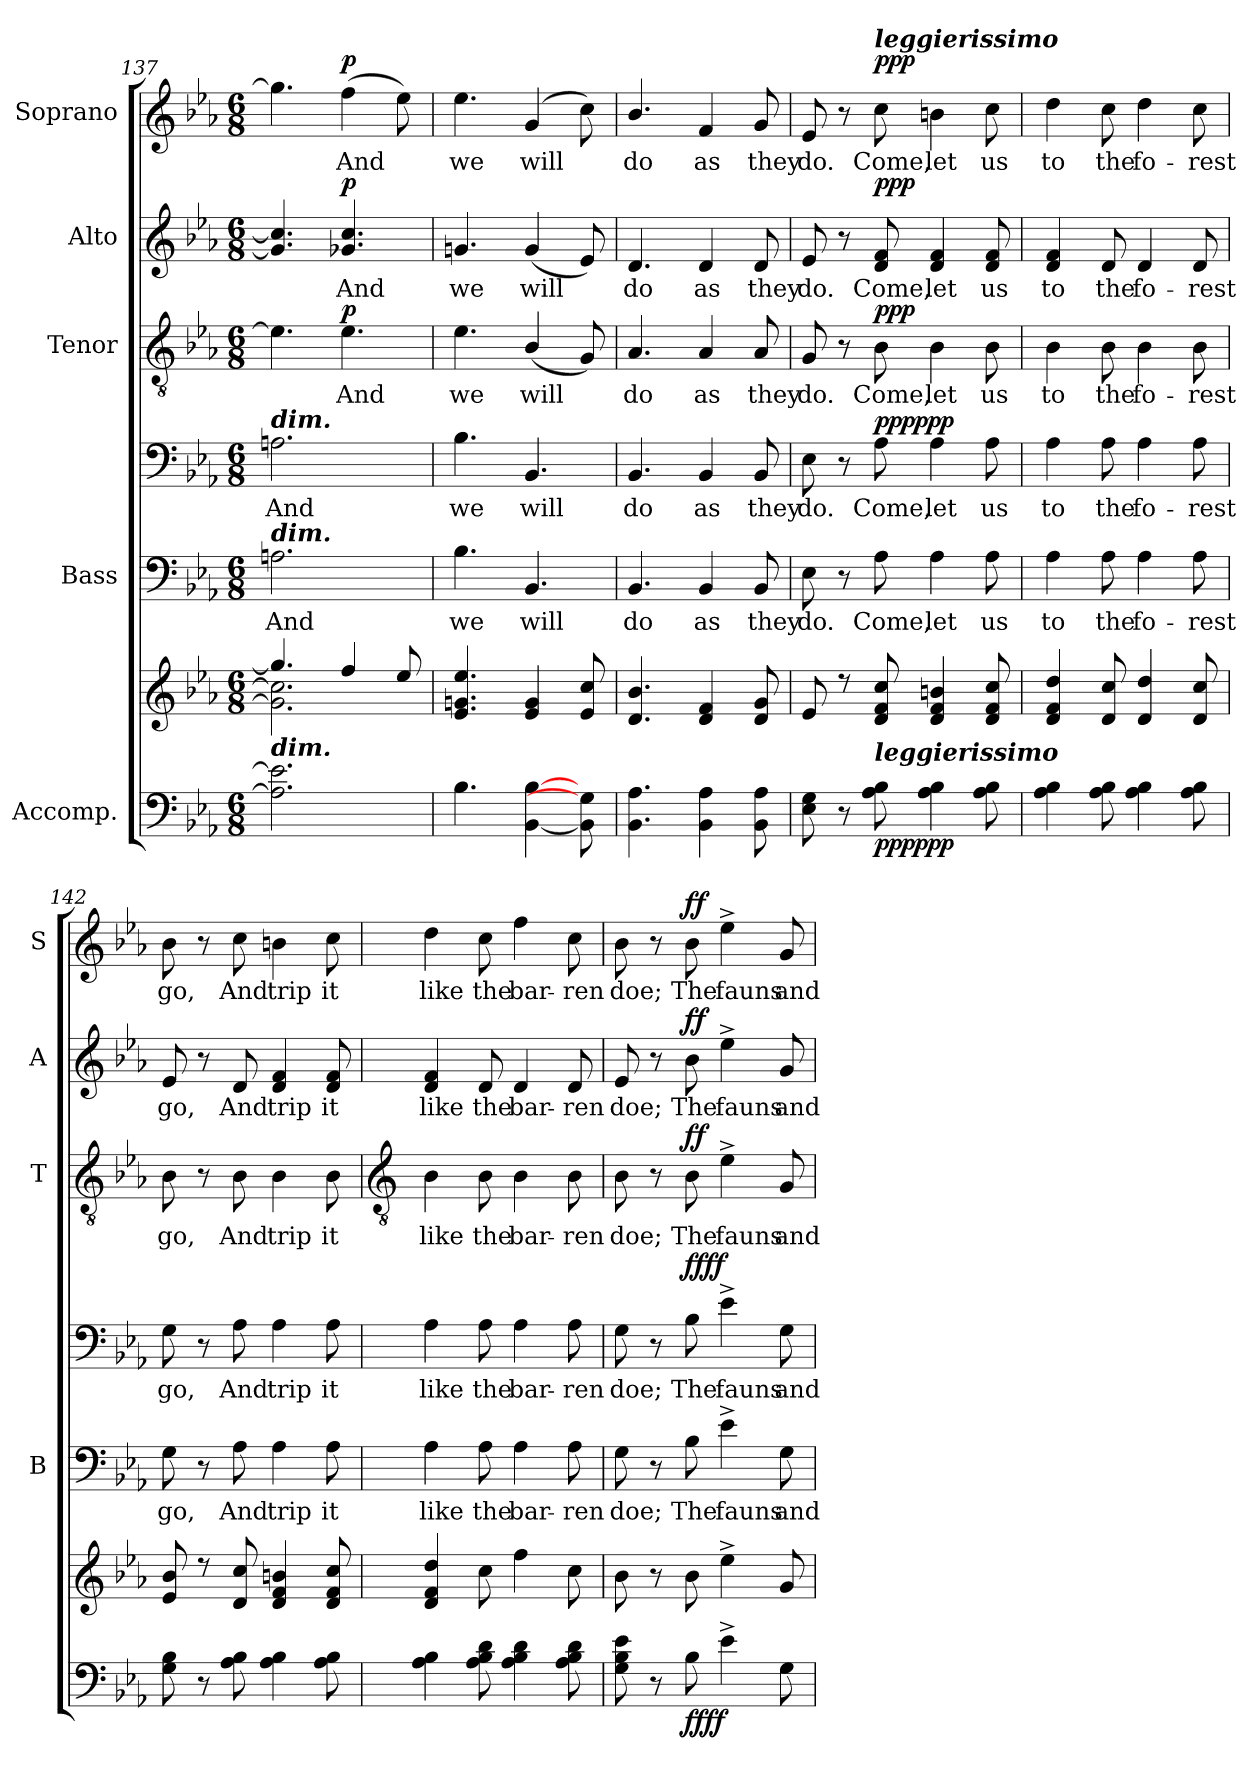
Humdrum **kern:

**kern	**kern	**dynam	**kern	**text	**kern	**text	**dynam	**kern	**text	**dynam	**kern	**text	**dynam	**kern	**text	**dynam
*part5	*part5	*part5	*part4	*part4	*part4	*part4	*part4	*part3	*part3	*part3	*part2	*part2	*part2	*part1	*part1	*part1
*staff7	*staff6	*staff6/7	*staff5	*staff5	*staff4	*staff4	*staff4/5	*staff3	*staff3	*staff3	*staff2	*staff2	*staff2	*staff1	*staff1	*staff1
*I"Accomp.	*	*	*I"Bass	*	*	*	*	*I"Tenor	*	*	*I"Alto	*	*	*I"Soprano	*	*
*	*	*	*I'B	*	*	*	*	*I'T	*	*	*I'A	*	*	*I'S	*	*
*clefF4	*clefG2	*	*clefF4	*	*clefF4	*	*	*clefGv2	*	*	*clefG2	*	*	*clefG2	*	*
*k[b-e-a-]	*k[b-e-a-]	*	*k[b-e-a-]	*	*k[b-e-a-]	*	*	*k[b-e-a-]	*	*	*k[b-e-a-]	*	*	*k[b-e-a-]	*	*
*E-:	*E-:	*	*E-:	*	*E-:	*	*	*E-:	*	*	*E-:	*	*	*E-:	*	*
*M6/8	*M6/8	*	*M6/8	*	*M6/8	*	*	*M6/8	*	*	*M6/8	*	*	*M6/8	*	*
=137	=137	=137	=137	=137	=137	=137	=137	=137	=137	=137	=137	=137	=137	=137	=137	=137
*	*^	*	*	*	*	*	*	*	*	*	*	*	*	*	*	*
!	!	!	!	!	!	!LO:TX:a:Bi:t=dim.	!	!	!	!	!	!	!	!	!	!	!
!	!	!	!	!LO:TX:a:Bi:t=dim.	!	!	!	!	!	!	!	!	!	!	!	!	!
!LO:TX:a:Bi:t=dim.	!	!	!	!	!	!	!	!	!	!	!	!	!	!	!	!	!
!	!	!	!	!	!LO:LY:b	!	!LO:LY:b	!	!	!	!	!	!	!	!	!	!
2.A] 2.e-]	4.gg-/]	2.g-\] 2.cc\]	.	2.An	And	2.An	And	.	4.e-]	.	.	4.g-] 4.cc]	.	.	4.gg-]	.	.
!	!	!	!	!	!	!	!	!	!	!LO:LY:b	!LO:DY:b	!	!LO:LY:b	!LO:DY:b	!	!LO:LY:b	!LO:DY:b
.	4ff/	.	.	.	.	.	.	.	4.e-	And	p	4.g- 4.cc	And	p	(>4ff	And	p
.	8ee-/	.	.	.	.	.	.	.	.	.	.	.	.	.	8ee-)	.	.
=138	=138	=138	=138	=138	=138	=138	=138	=138	=138	=138	=138	=138	=138	=138	=138	=138	=138
!	!	!LO:N:vis=1	!	!	!LO:LY:b	!	!LO:LY:b	!	!	!LO:LY:b	!	!	!LO:LY:b	!	!	!LO:LY:b	!
4.B-	4.e-/ 4.gn/ 4.ee-/	2.ryy	.	4.B-	we	4.B-	we	.	4.e-	we	.	4.gn	we	.	4.ee-	we	.
!	!	!	!	!	!LO:LY:b	!	!LO:LY:b	!	!	!LO:LY:b	!	!	!LO:LY:b	!	!	!LO:LY:b	!
[4BB- [4B-	4e-/ 4g/	.	.	4.BB-	will	4.BB-	will	.	(<4B-/	will	.	(<4g	will	.	(4g	will	.
8BB-] 8G]	8e-/ 8cc/	.	.	.	.	.	.	.	8G)	.	.	8e-)	.	.	8cc)	.	.
=139	=139	=139	=139	=139	=139	=139	=139	=139	=139	=139	=139	=139	=139	=139	=139	=139	=139
!	!	!LO:N:vis=1	!	!	!LO:LY:b	!	!LO:LY:b	!	!	!LO:LY:b	!	!	!LO:LY:b	!	!	!LO:LY:b	!
4.BB- 4.A-	4.d/ 4.b-/	2.ryy	.	4.BB-	do	4.BB-	do	.	4.A-	do	.	4.d	do	.	4.b-/	do	.
!	!	!	!	!	!LO:LY:b	!	!LO:LY:b	!	!	!LO:LY:b	!	!	!LO:LY:b	!	!	!LO:LY:b	!
4BB- 4A-	4d/ 4f/	.	.	4BB-	as	4BB-	as	.	4A-	as	.	4d	as	.	4f	as	.
!	!	!	!	!	!LO:LY:b	!	!LO:LY:b	!	!	!LO:LY:b	!	!	!LO:LY:b	!	!	!LO:LY:b	!
8BB- 8A-	8d/ 8g/	.	.	8BB-	they	8BB-	they	.	8A-	they	.	8d	they	.	8g	they	.
=140	=140	=140	=140	=140	=140	=140	=140	=140	=140	=140	=140	=140	=140	=140	=140	=140	=140
!	!	!LO:N:vis=1	!	!	!LO:LY:b	!	!LO:LY:b	!	!	!LO:LY:b	!	!	!LO:LY:b	!	!	!LO:LY:b	!
8E- 8G	8e-/	2.ryy	.	8E-	do.	8E-	do.	.	8G	do.	.	8e-	do.	.	8e-	do.	.
8r	8r	.	.	8r	.	8r	.	.	8r	.	.	8r	.	.	8r	.	.
!	!	!	!	!	!	!	!	!	!	!	!	!	!	!	!LO:TX:a:Bi:t=leggierissimo	!	!
!	!LO:TX:b:Bi:t=leggierissimo	!	!	!	!	!	!	!	!	!	!	!	!	!	!	!	!
!	!	!	!LO:DY:b=2	!	!LO:LY:b	!	!LO:LY:b	!	!	!LO:LY:b	!	!	!LO:LY:b	!	!	!LO:LY:b	!
!	!	!	!LO:DY:n=1:b	!	!	!	!	!LO:DY:b=2	!	!	!	!	!	!	!	!	!
!	!	!	!	!	!	!	!	!LO:DY:n=1:b	!	!	!LO:DY:b	!	!	!LO:DY:b	!	!	!LO:DY:b
8A- 8B-	8d/ 8f/ 8cc/	.	ppp ppp	8A-	Come,	8A-	Come,	ppp ppp	8B-	Come,	ppp	8d 8f	Come,	ppp	8cc	Come,	ppp
!	!	!	!	!	!LO:LY:b	!	!LO:LY:b	!	!	!LO:LY:b	!	!	!LO:LY:b	!	!	!LO:LY:b	!
4A- 4B-	4d/ 4f/ 4bn/	.	.	4A-	let	4A-	let	.	4B-	let	.	4d 4f	let	.	4bn	let	.
!	!	!	!	!	!LO:LY:b	!	!LO:LY:b	!	!	!LO:LY:b	!	!	!LO:LY:b	!	!	!LO:LY:b	!
8A- 8B-	8d/ 8f/ 8cc/	.	.	8A-	us	8A-	us	.	8B-	us	.	8d 8f	us	.	8cc	us	.
=141	=141	=141	=141	=141	=141	=141	=141	=141	=141	=141	=141	=141	=141	=141	=141	=141	=141
!	!	!LO:N:vis=1	!	!	!LO:LY:b	!	!LO:LY:b	!	!	!LO:LY:b	!	!	!LO:LY:b	!	!	!LO:LY:b	!
4A- 4B-	4d/ 4f/ 4dd/	2.ryy	.	4A-	to	4A-	to	.	4B-	to	.	4d 4f	to	.	4dd	to	.
!	!	!	!	!	!LO:LY:b	!	!LO:LY:b	!	!	!LO:LY:b	!	!	!LO:LY:b	!	!	!LO:LY:b	!
8A- 8B-	8d/ 8cc/	.	.	8A-	the	8A-	the	.	8B-	the	.	8d	the	.	8cc	the	.
!	!	!	!	!	!LO:LY:b	!	!LO:LY:b	!	!	!LO:LY:b	!	!	!LO:LY:b	!	!	!LO:LY:b	!
4A- 4B-	4d/ 4dd/	.	.	4A-	fo-	4A-	fo-	.	4B-	fo-	.	4d	fo-	.	4dd	fo-	.
!	!	!	!	!	!LO:LY:b	!	!LO:LY:b	!	!	!LO:LY:b	!	!	!LO:LY:b	!	!	!LO:LY:b	!
8A- 8B-	8d/ 8cc/	.	.	8A-	-rest	8A-	-rest	.	8B-	-rest	.	8d	-rest	.	8cc	-rest	.
=142	=142	=142	=142	=142	=142	=142	=142	=142	=142	=142	=142	=142	=142	=142	=142	=142	=142
!	!	!LO:N:vis=1	!	!	!LO:LY:b	!	!LO:LY:b	!	!	!LO:LY:b	!	!	!LO:LY:b	!	!	!LO:LY:b	!
8G 8B-	8e-/ 8b-/	2.ryy	.	8G	go,	8G	go,	.	8B-	go,	.	8e-	go,	.	8b-	go,	.
8r	8r	.	.	8r	.	8r	.	.	8r	.	.	8r	.	.	8r	.	.
!	!	!	!	!	!LO:LY:b	!	!LO:LY:b	!	!	!LO:LY:b	!	!	!LO:LY:b	!	!	!LO:LY:b	!
8A- 8B-	8d/ 8cc/	.	.	8A-	And	8A-	And	.	8B-	And	.	8d	And	.	8cc	And	.
!	!	!	!	!	!LO:LY:b	!	!LO:LY:b	!	!	!LO:LY:b	!	!	!LO:LY:b	!	!	!LO:LY:b	!
4A- 4B-	4d/ 4f/ 4bn/	.	.	4A-	trip	4A-	trip	.	4B-	trip	.	4d 4f	trip	.	4bn	trip	.
!	!	!	!	!	!LO:LY:b	!	!LO:LY:b	!	!	!LO:LY:b	!	!	!LO:LY:b	!	!	!LO:LY:b	!
8A- 8B-	8d/ 8f/ 8cc/	.	.	8A-	it	8A-	it	.	8B-	it	.	8d 8f	it	.	8cc	it	.
*	*v	*v	*	*	*	*	*	*	*	*	*	*	*	*	*	*	*
!!LO:LB:g=z
=143	=143	=143	=143	=143	=143	=143	=143	=143	=143	=143	=143	=143	=143	=143	=143	=143
*	*	*	*	*	*	*	*	*clefGv2	*	*	*	*	*	*	*	*
!	!	!	!	!LO:LY:b	!	!LO:LY:b	!	!	!LO:LY:b	!	!	!LO:LY:b	!	!	!LO:LY:b	!
4A- 4B-	4d 4f 4dd	.	4A-	like	4A-	like	.	4B-	like	.	4d 4f	like	.	4dd	like	.
!	!	!	!	!LO:LY:b	!	!LO:LY:b	!	!	!LO:LY:b	!	!	!LO:LY:b	!	!	!LO:LY:b	!
8A- 8B- 8d	8cc	.	8A-	the	8A-	the	.	8B-	the	.	8d	the	.	8cc	the	.
!	!	!	!	!LO:LY:b	!	!LO:LY:b	!	!	!LO:LY:b	!	!	!LO:LY:b	!	!	!LO:LY:b	!
4A- 4B- 4d	4ff	.	4A-	bar-	4A-	bar-	.	4B-	bar-	.	4d	bar-	.	4ff	bar-	.
!	!	!	!	!LO:LY:b	!	!LO:LY:b	!	!	!LO:LY:b	!	!	!LO:LY:b	!	!	!LO:LY:b	!
8A- 8B- 8d	8cc	.	8A-	-ren	8A-	-ren	.	8B-	-ren	.	8d	-ren	.	8cc	-ren	.
=144	=144	=144	=144	=144	=144	=144	=144	=144	=144	=144	=144	=144	=144	=144	=144	=144
!	!	!	!	!LO:LY:b	!	!LO:LY:b	!	!	!LO:LY:b	!	!	!LO:LY:b	!	!	!LO:LY:b	!
8G 8B- 8e-	8b-	.	8G	doe;	8G	doe;	.	8B-	doe;	.	8e-	doe;	.	8b-	doe;	.
8r	8r	.	8r	.	8r	.	.	8r	.	.	8r	.	.	8r	.	.
!	!	!LO:DY:b=2	!	!LO:LY:b	!	!LO:LY:b	!	!	!LO:LY:b	!	!	!LO:LY:b	!	!	!LO:LY:b	!
!	!	!LO:DY:n=1:b	!	!	!	!	!LO:DY:b=2	!	!	!	!	!	!	!	!	!
!	!	!	!	!	!	!	!LO:DY:n=1:b	!	!	!LO:DY:b	!	!	!LO:DY:b	!	!	!LO:DY:b
8B-	8b-	ff ff	8B-	The	8B-	The	ff ff	8B-	The	ff	8b-	The	ff	8b-	The	ff
!	!	!	!	!LO:LY:b	!	!LO:LY:b	!	!	!LO:LY:b	!	!	!LO:LY:b	!	!	!LO:LY:b	!
4e-^	4ee-^	.	4e-^	fauns	4e-^	fauns	.	4e-^	fauns	.	4ee-^	fauns	.	4ee-^	fauns	.
!	!	!	!	!LO:LY:b	!	!LO:LY:b	!	!	!LO:LY:b	!	!	!LO:LY:b	!	!	!LO:LY:b	!
8G	8g	.	8G	and	8G	and	.	8G	and	.	8g	and	.	8g	and	.
=	=	=	=	=	=	=	=	=	=	=	=	=	=	=	=	=
*-	*-	*-	*-	*-	*-	*-	*-	*-	*-	*-	*-	*-	*-	*-	*-	*-
